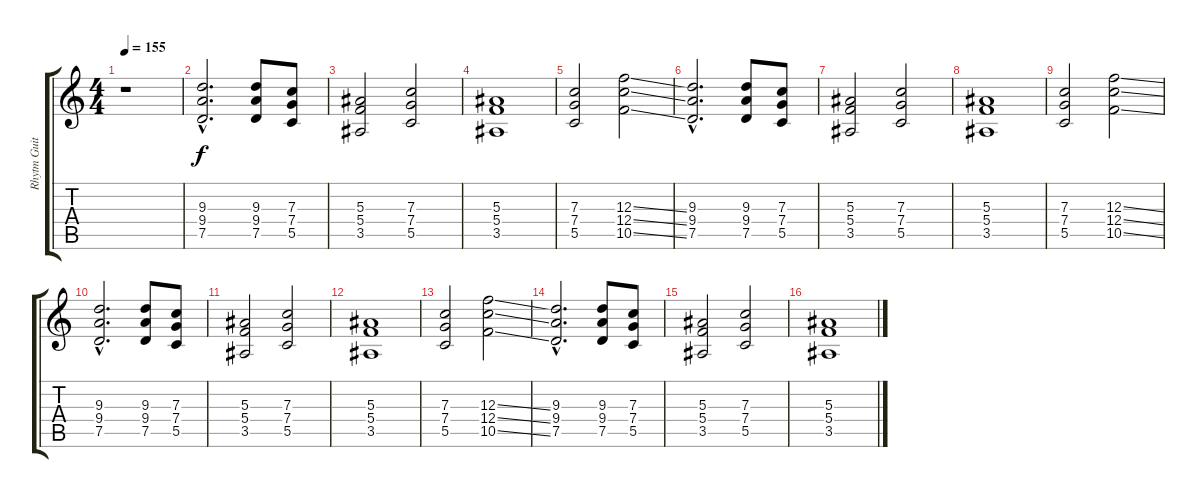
\track ("Rhytm Guitar" "Rhytm Guit") {instrument distortionguitar}
\staff {score tabs}
\tuning (D4 A3 F3 C3 G2 D2) {hide}
\ts (4 4)
\tempo 155
\clef g2
\ks c
r.1{dy f instrument distortionguitar} |
(9.3{hac} 9.4{hac} 7.5{hac}).2{d} (9.3 9.4 7.5).8 (7.3 7.4 5.5).8 |
(5.3 5.4 3.5).2 (7.3 7.4 5.5).2 |
(5.3 5.4 3.5).1 |
(7.3 7.4 5.5).2 (12.3{ss} 12.4{ss} 10.5{ss}).2 |
(9.3{hac} 9.4{hac} 7.5{hac}).2{d} (9.3 9.4 7.5).8 (7.3 7.4 5.5).8 |
(5.3 5.4 3.5).2 (7.3 7.4 5.5).2 |
(5.3 5.4 3.5).1 |
(7.3 7.4 5.5).2 (12.3{ss} 12.4{ss} 10.5{ss}).2 |
(9.3{hac} 9.4{hac} 7.5{hac}).2{d} (9.3 9.4 7.5).8 (7.3 7.4 5.5).8 |
(5.3 5.4 3.5).2 (7.3 7.4 5.5).2 |
(5.3 5.4 3.5).1 |
(7.3 7.4 5.5).2 (12.3{ss} 12.4{ss} 10.5{ss}).2 |
(9.3{hac} 9.4{hac} 7.5{hac}).2{d} (9.3 9.4 7.5).8 (7.3 7.4 5.5).8 |
(5.3 5.4 3.5).2 (7.3 7.4 5.5).2 |
(5.3 5.4 3.5).1
